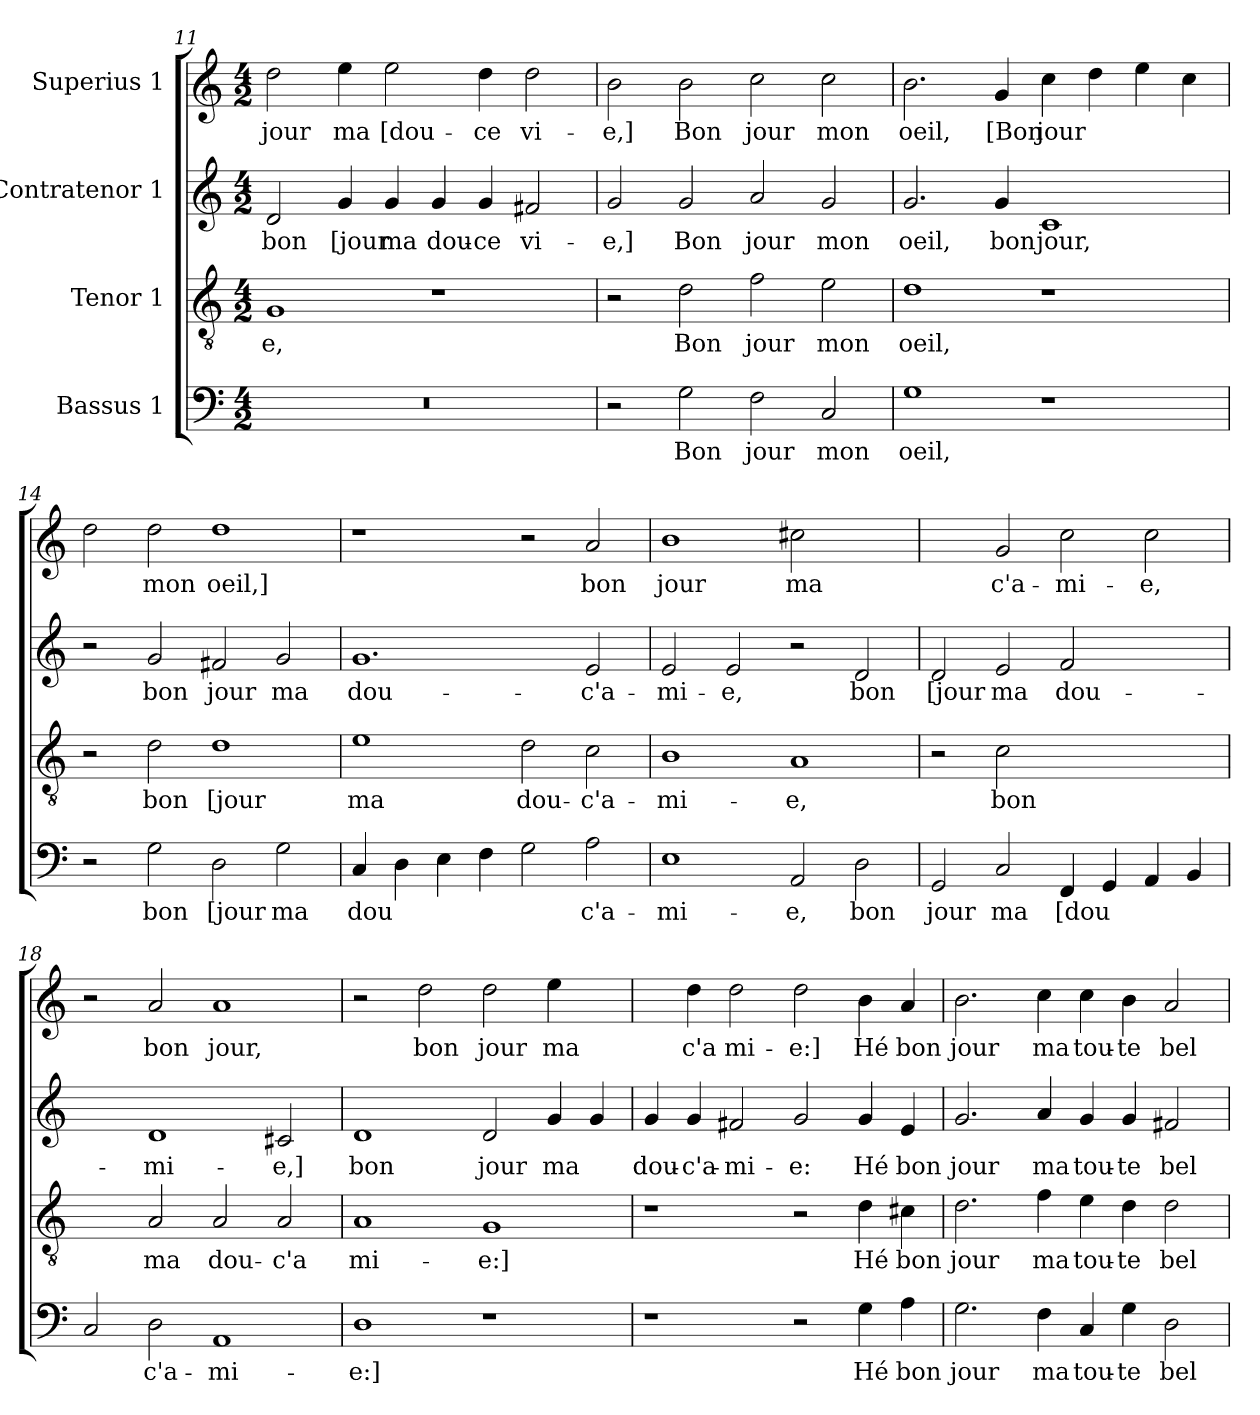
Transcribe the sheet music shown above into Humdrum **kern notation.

**kern	**text	**kern	**text	**kern	**text	**kern	**text
*part4	*part4	*part3	*part3	*part2	*part2	*part1	*part1
*staff4	*staff4	*staff3	*staff3	*staff2	*staff2	*staff1	*staff1
*I"Bassus 1	*	*I"Tenor 1	*	*I"Contratenor 1	*	*I"Superius 1	*
!!LO:LB:g=z
*clefF4	*	*clefGv2	*	*clefG2	*	*clefG2	*
*k[]	*	*k[]	*	*k[]	*	*k[]	*
*C:	*	*C:	*	*C:	*	*C:	*
*M4/2	*	*M4/2	*	*M4/2	*	*M4/2	*
=11	=11	=11	=11	=11	=11	=11	=11
!	!	!	!LO:LY:b	!	!LO:LY:b	!	!LO:LY:b
0r	.	1G	-e,	2d/	bon	2dd\	jour
!	!	!	!	!	!LO:LY:b	!	!LO:LY:b
.	.	.	.	4g/	[jour	4ee\	ma
!	!	!	!	!	!LO:LY:b	!	!LO:LY:b
.	.	.	.	4g/	ma	2ee\	[dou-
!	!	!	!	!	!LO:LY:b	!	!
.	.	1r	.	4g/	dou-	.	.
!	!	!	!	!	!LO:LY:b	!	!LO:LY:b
.	.	.	.	4g/	-ce	4dd\	-ce
!	!	!	!	!	!LO:LY:b	!	!LO:LY:b
.	.	.	.	2f#X/	vi-	2dd\	vi-
=12	=12	=12	=12	=12	=12	=12	=12
!	!	!	!	!	!LO:LY:b	!	!LO:LY:b
2r	.	2r	.	2g/	-e,]	2b\	-e,]
!	!LO:LY:b	!	!LO:LY:b	!	!LO:LY:b	!	!LO:LY:b
2G\	Bon	2d\	Bon	2g/	Bon	2b\	Bon
!	!LO:LY:b	!	!LO:LY:b	!	!LO:LY:b	!	!LO:LY:b
2F\	jour	2f\	jour	2a/	jour	2cc\	jour
!	!LO:LY:b	!	!LO:LY:b	!	!LO:LY:b	!	!LO:LY:b
2C/	mon	2e\	mon	2g/	mon	2cc\	mon
=13	=13	=13	=13	=13	=13	=13	=13
!	!LO:LY:b	!	!LO:LY:b	!	!LO:LY:b	!	!LO:LY:b
1G	oeil,	1d	oeil,	2.g/	oeil,	2.b\	oeil,
!	!	!	!	!	!LO:LY:b	!	!LO:LY:b
.	.	.	.	4g/	bon	4g/	[Bon
!	!	!	!	!	!LO:LY:b	!	!LO:LY:b
1r	.	1r	.	1c	jour,	4cc\	jour
.	.	.	.	.	.	4dd\	.
.	.	.	.	.	.	4ee\	.
.	.	.	.	.	.	4cc\	.
=14	=14	=14	=14	=14	=14	=14	=14
2r	.	2r	.	2r	.	2dd\	.
!	!LO:LY:b	!	!LO:LY:b	!	!LO:LY:b	!	!LO:LY:b
2G\	bon	2d\	bon	2g/	bon	2dd\	mon
!	!LO:LY:b	!	!LO:LY:b	!	!LO:LY:b	!	!LO:LY:b
2D\	[jour	1d	[jour	2f#X/	jour	1dd	oeil,]
!	!LO:LY:b	!	!	!	!LO:LY:b	!	!
2G\	ma	.	.	2g/	ma	.	.
!!LO:LB:g=z
=15	=15	=15	=15	=15	=15	=15	=15
!	!LO:LY:b	!	!LO:LY:b	!	!LO:LY:b	!	!
4C/	dou	1e	ma	1.g	dou-	1r	.
4D\	.	.	.	.	.	.	.
4E\	.	.	.	.	.	.	.
4F\	.	.	.	.	.	.	.
!	!	!	!LO:LY:b	!	!	!	!
2G\	.	2d\	dou-	.	.	2r	.
!	!LO:LY:b	!	!LO:LY:b	!	!LO:LY:b	!	!LO:LY:b
2A\	c'a-	2c\	-c'a-	2e/	-c'a-	2a/	bon
=16	=16	=16	=16	=16	=16	=16	=16
!	!LO:LY:b	!	!LO:LY:b	!	!LO:LY:b	!	!LO:LY:b
1E	-mi-	1B	-mi-	2e/	-mi-	1b	jour
!	!	!	!	!	!LO:LY:b	!	!
.	.	.	.	2e/	-e,	.	.
!	!LO:LY:b	!	!LO:LY:b	!	!	!	!LO:LY:b
2AA/	-e,	1A	-e,	2r	.	2cc#X\	ma
!	!LO:LY:b	!	!	!	!LO:LY:b	!	!LO:LY:b
2D\	bon	.	.	2d/	bon	[2dd\yy	dou-
=17	=17	=17	=17	=17	=17	=17	=17
!	!LO:LY:b	!	!	!	!LO:LY:b	!	!
2GG/	jour	2r	.	2d/	[jour	2dd\yy]	.
!	!LO:LY:b	!	!LO:LY:b	!	!LO:LY:b	!	!LO:LY:b
2C/	ma	2c\	bon	2e/	ma	2g/	-c'a-
!	!LO:LY:b	!	!LO:LY:b	!	!LO:LY:b	!	!LO:LY:b
4FF/	[dou	[1cyy	jour	2f/	dou-	2cc\	-mi-
4GG/	.	.	.	.	.	.	.
!	!	!	!	!	!LO:LY:b	!	!LO:LY:b
4AA/	.	.	.	[2e/yy	-c'a-	2cc\	-e,
4BB/	.	.	.	.	.	.	.
=18	=18	=18	=18	=18	=18	=18	=18
2C/	.	2c\yy]	.	2e/yy]	.	2r	.
!	!LO:LY:b	!	!LO:LY:b	!	!LO:LY:b	!	!LO:LY:b
2D\	c'a-	2A/	ma	1d	-mi-	2a/	bon
!	!LO:LY:b	!	!LO:LY:b	!	!	!	!LO:LY:b
1AA	-mi-	2A/	dou-	.	.	1a	jour,
!	!	!	!LO:LY:b	!	!LO:LY:b	!	!
.	.	2A/	-c'a	2c#X/	-e,]	.	.
!!LO:PB:g=z
=19	=19	=19	=19	=19	=19	=19	=19
!	!LO:LY:b	!	!LO:LY:b	!	!LO:LY:b	!	!
1D	-e:]	1A	mi-	1d	bon	2r	.
!	!	!	!	!	!	!	!LO:LY:b
.	.	.	.	.	.	2dd\	bon
!	!	!	!LO:LY:b	!	!LO:LY:b	!	!LO:LY:b
1r	.	1G	-e:]	2d/	jour	2dd\	jour
!	!	!	!	!	!LO:LY:b	!	!LO:LY:b
.	.	.	.	4g/	ma	4ee\	ma
!	!	!	!	!	!	!	!LO:LY:b
.	.	.	.	4g/	.	[4ee\yy	[dou-
=20	=20	=20	=20	=20	=20	=20	=20
!	!	!	!	!	!LO:LY:b	!	!
1r	.	1r	.	4g/	dou-	4ee\yy]	.
!	!	!	!	!	!LO:LY:b	!	!LO:LY:b
.	.	.	.	4g/	-c'a-	4dd\	-c'a
!	!	!	!	!	!LO:LY:b	!	!LO:LY:b
.	.	.	.	2f#X/	-mi-	2dd\	mi-
!	!	!	!	!	!LO:LY:b	!	!LO:LY:b
2r	.	2r	.	2g/	-e:	2dd\	-e:]
!	!LO:LY:b	!	!LO:LY:b	!	!LO:LY:b	!	!LO:LY:b
4G\	Hé	4d\	Hé	4g/	Hé	4b\	Hé
!	!LO:LY:b	!	!LO:LY:b	!	!LO:LY:b	!	!LO:LY:b
4A\	bon	4c#X\	bon	4e/	bon	4a/	bon
=21	=21	=21	=21	=21	=21	=21	=21
!	!LO:LY:b	!	!LO:LY:b	!	!LO:LY:b	!	!LO:LY:b
2.G\	jour	2.d\	jour	2.g/	jour	2.b\	jour
!	!LO:LY:b	!	!LO:LY:b	!	!LO:LY:b	!	!LO:LY:b
4F\	ma	4f\	ma	4a/	ma	4cc\	ma
!	!LO:LY:b	!	!LO:LY:b	!	!LO:LY:b	!	!LO:LY:b
4C/	tou-	4e\	tou-	4g/	tou-	4cc\	tou-
!	!LO:LY:b	!	!LO:LY:b	!	!LO:LY:b	!	!LO:LY:b
4G\	-te	4d\	-te	4g/	-te	4b\	-te
!	!LO:LY:b	!	!LO:LY:b	!	!LO:LY:b	!	!LO:LY:b
2D\	bel-	2d\	bel-	2f#X/	bel-	2a/	bel-
=	=	=	=	=	=	=	=
*-	*-	*-	*-	*-	*-	*-	*-
